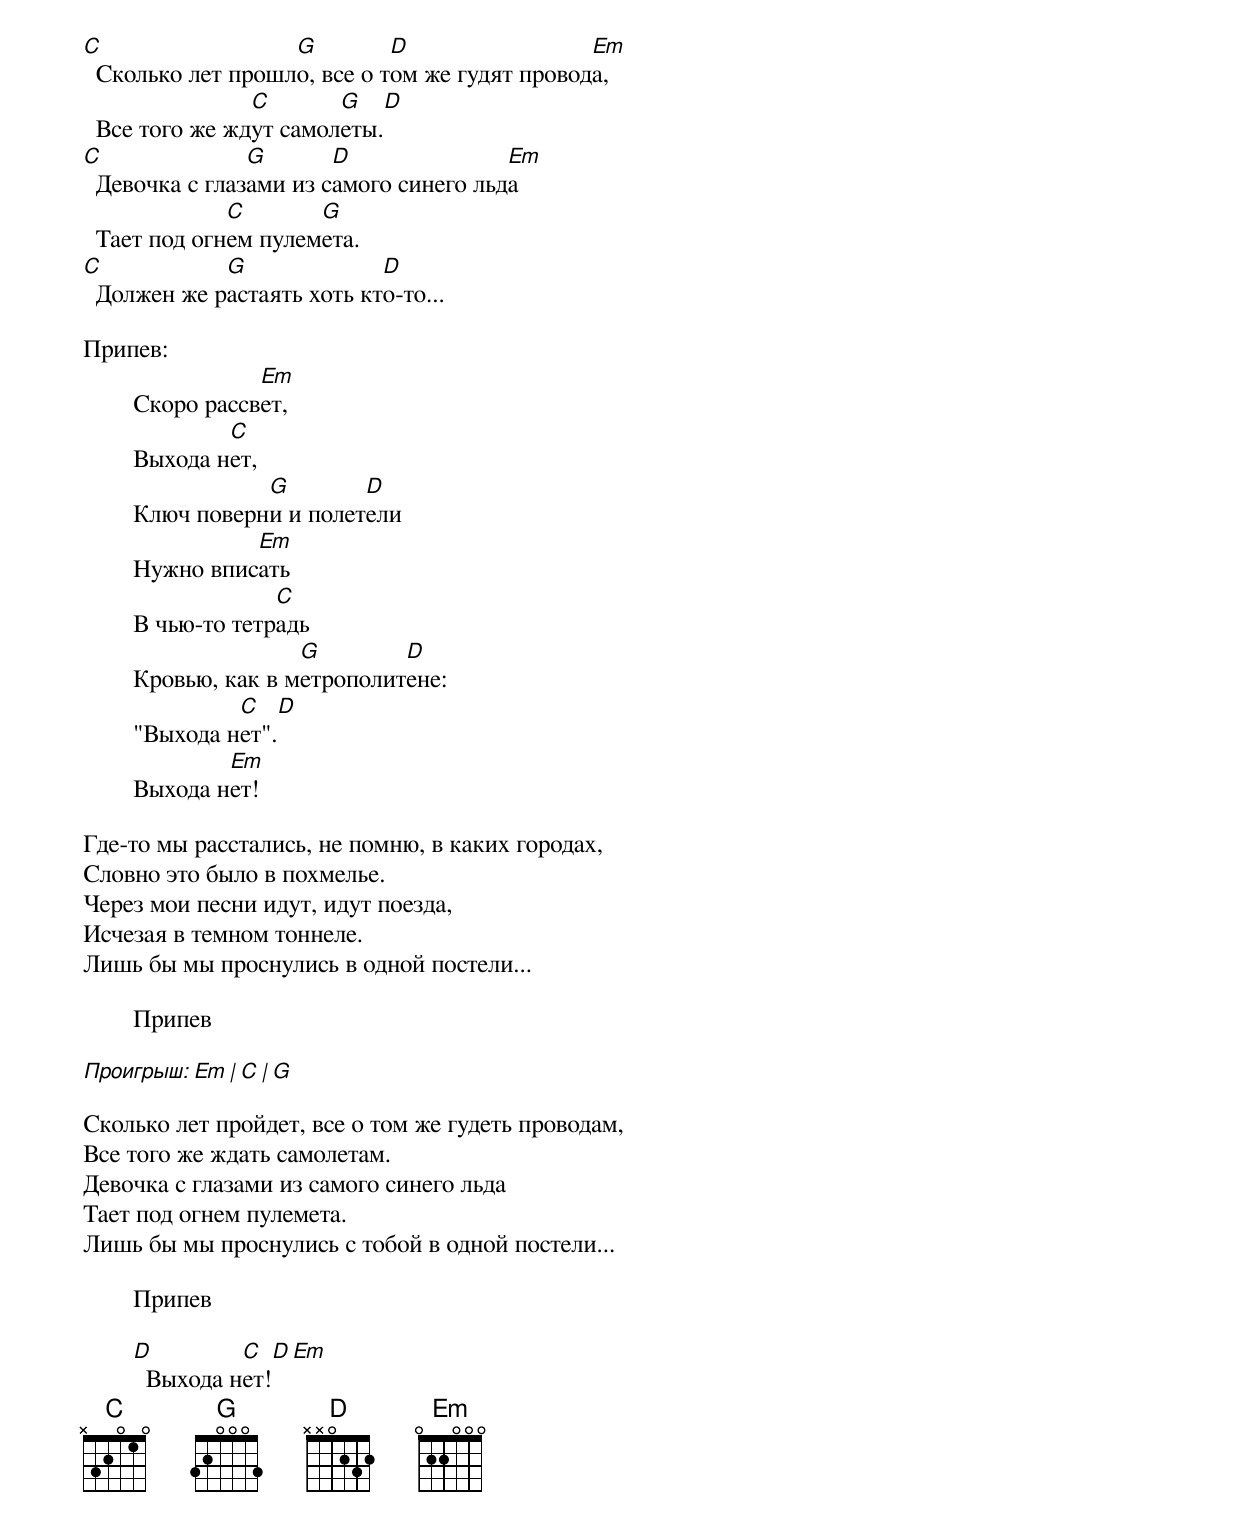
C                  G         D                 Em
  Сколько лет прошло, все о том же гудят провода,
                C       G    D
  Все того же ждут самолеты.
C               G       D               Em
  Девочка с глазами из самого синего льда
              C       G
  Тает под огнем пулемета.
C            G              D
  Должен же растаять хоть кто-то...

Припев:
                   Em
        Скоро рассвет,
                C
        Выхода нет,
                   G        D
        Ключ поверни и полетели
                  Em
        Нужно вписать
                     C
        В чью-то тетрадь
                       G        D
        Кровью, как в метрополитене:
                 C     D
        "Выхода нет".
                Em
        Выхода нет!

Где-то мы расстались, не помню, в каких городах,
Словно это было в похмелье.
Через мои песни идут, идут поезда,
Исчезая в темном тоннеле.
Лишь бы мы проснулись в одной постели...

        Припев

Проигрыш: Em | C | G

Сколько лет пройдет, все о том же гудеть проводам,
Все того же ждать самолетам.
Девочка с глазами из самого синего льда
Тает под огнем пулемета.
Лишь бы мы проснулись с тобой в одной постели...

        Припев

        D         C   D   Em
          Выхода нет!
